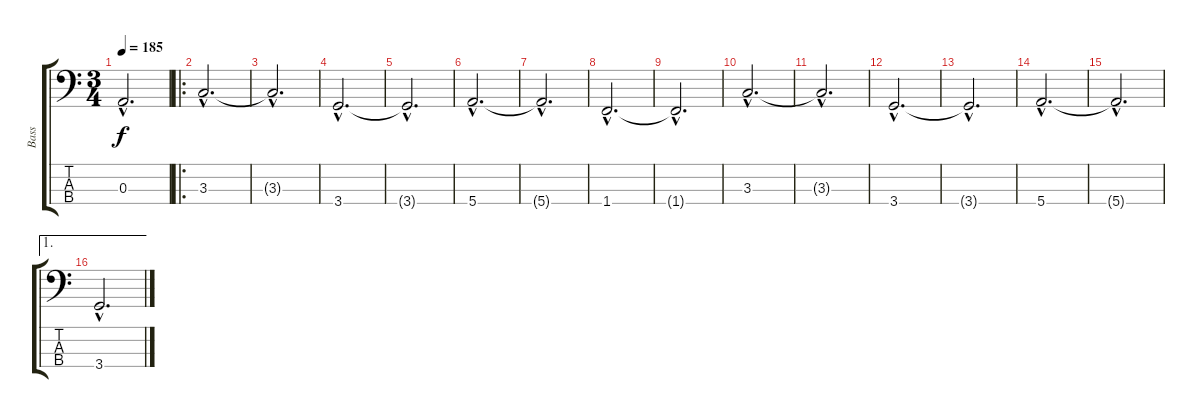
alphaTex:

\track ("Bass" "Bass") {instrument electricbassfinger}
\staff {score tabs}
\tuning (G2 D2 A1 E1) {hide}
\ts (3 4)
\tempo 185
\clef f4
\ks c
0.3{hac t}.2{d dy f} |
\ro
3.3{hac}.2{d} |
3.3{hac t}.2{d} |
3.4{hac}.2{d} |
3.4{hac t}.2{d} |
5.4{hac}.2{d} |
5.4{hac t}.2{d} |
1.4{hac}.2{d} |
1.4{hac t}.2{d} |
3.3{hac}.2{d} |
3.3{hac t}.2{d} |
3.4{hac}.2{d} |
3.4{hac t}.2{d} |
5.4{hac}.2{d} |
5.4{hac t}.2{d} |
\ae 1
3.4{hac}.2{d}
